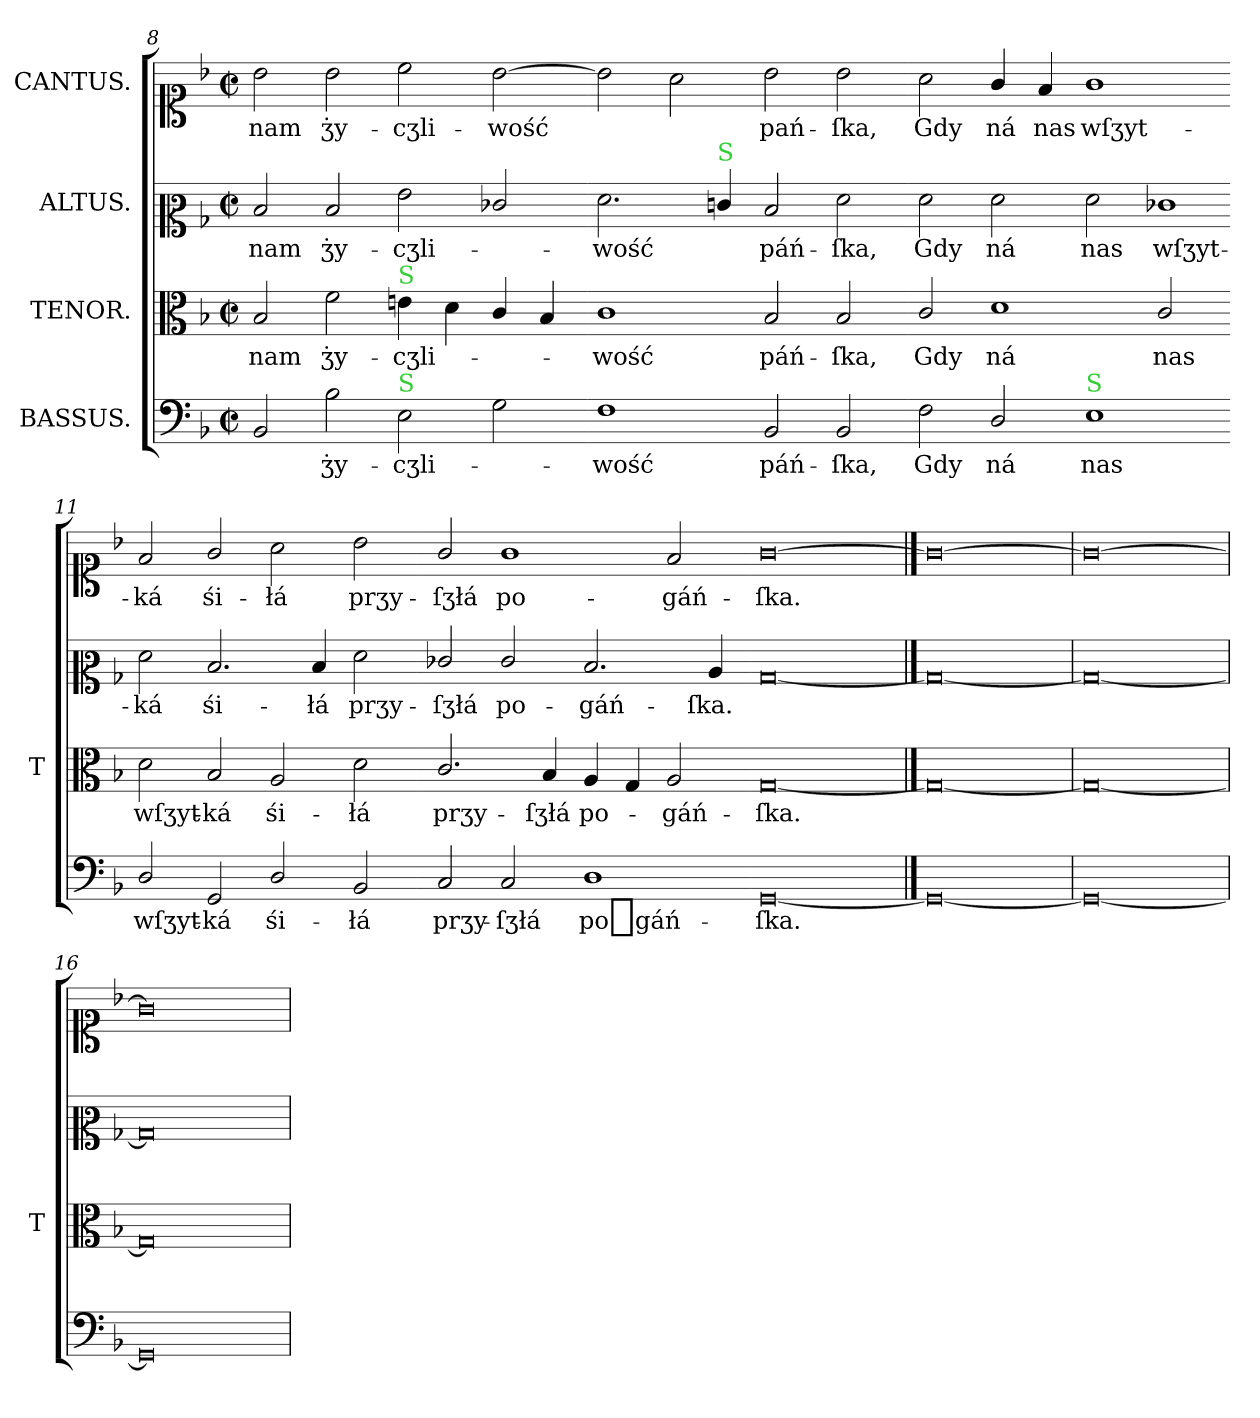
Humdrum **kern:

**kern	**text	**kern	**text	**kern	**text	**kern	**text
*part4	*part4	*part3	*part3	*part2	*part2	*part1	*part1
*staff4	*staff4	*staff3	*staff3	*staff2	*staff2	*staff1	*staff1
*I"BASSUS.	*	*I"TENOR.	*	*I"ALTUS.	*	*I"CANTUS.	*
*	*	*I'T	*	*	*	*	*
*clefF4	*	*clefC3	*	*clefC2	*	*clefC1	*
*k[b-]	*	*k[b-]	*	*k[b-]	*	*k[b-]	*
*M2/1	*	*M2/1	*	*M2/1	*	*M2/1	*
*met(c|)	*	*met(c|)	*	*met(c|)	*	*met(c|)	*
=8	=8	=8	=8	=8	=8	=8	=8
2BB-/	.	2B-/	nam	2d/	nam	2b-\	nam
2B-\	ʒ̇y-	2f\	ʒ̇y-	2d/	ʒ̇y-	2b-\	ʒ̇y-
!	!	!LO:TX:a:color=limegreen:t=S	!	!	!	!	!
!LO:TX:a:color=limegreen:t=S	!	!	!	!	!	!	!
2E\	-cʒli-	4en\	-cʒli-	2g\	cʒli-	2cc\	-cʒli-
.	.	4d\	.	.	.	.	.
2G\	.	4c/	.	2e-X/	.	[2b-\	-wość
.	.	4B-/	.	.	.	.	.
=9-	=9-	=9-	=9-	=9-	=9-	=9-	=9-
1F\	-wość	1c\	-wość	2.f\	-wość	2b-\]	.
.	.	.	.	.	.	2a\	.
!	!	!	!	!LO:TX:a:color=limegreen:t=S	!	!	!
.	.	.	.	4en/	.	.	.
2BB-/	páń-	2B-/	páń-	2d/	páń-	2b-\	pań-
2BB-/	-ſka,	2B-/	-ſka,	2f\	-ſka,	2b-\	-ſka,
=10-	=10-	=10-	=10-	=10-	=10-	=10-	=10-
2F\	Gdy	2c/	Gdy	2f\	Gdy	2a\	Gdy
2D/	ná	1d\	ná	2f\	ná	4g/	ná
.	.	.	.	.	.	4f/	nas
!LO:TX:a:color=limegreen:t=S	!	!	!	!	!	!	!
1E\	nas	.	.	2f\	nas	1g\	wſʒyt-
!	!	!	!	!LO:N:vis=1	!	!	!
.	.	2c/	nas	2e-X\	wſʒyt-	.	.
=11-	=11-	=11-	=11-	=11-	=11-	=11-	=11-
2D/	wſʒyt-	2d\	wſʒyt-	2f\	-ká	2f/	-ká
2GG/	-ká	2B-/	-ká	2.d/	śi-	2g/	śi-
2D/	śi-	2A/	śi-	.	.	2a\	-łá
.	.	.	.	4d/	-łá	.	.
2BB-/	-łá	2d\	-łá	2f\	prʒy-	2b-\	prʒy-
=12-	=12-	=12-	=12-	=12-	=12-	=12-	=12-
2C/	prʒy-	2.c/	prʒy-	2e-X/	-ſʒłá	2g/	-ſʒłá
2C/	-ſʒłá	.	.	2e-/	po-	1g\	po-
.	.	4B-/	-ſʒłá	.	.	.	.
1D\	po_gáń-	4A/	po-	2.d/	-gáń-	.	.
.	.	4G/	.	.	.	.	.
.	.	2A/	-gáń-	.	.	2f/	-gáń-
.	.	.	.	4c/	-ſka.	.	.
=13-	=13-	=13-	=13-	=13-	=13-	=13-	=13-
[0GG/	-ſka.	[0G/	-ſka.	[0B-/	.	[0g\	-ſka.
==14	==14	==14	==14	==14	==14	==14	==14
0GG/_	.	0G/_	.	0B-/_	.	0g\_	.
=15	=15	=15	=15	=15	=15	=15	=15
0GG/_	.	0G/_	.	0B-/_	.	0g\_	.
=16	=16	=16	=16	=16	=16	=16	=16
0GG/]	.	0G/]	.	0B-/]	.	0g\]	.
=	=	=	=	=	=	=	=
*-	*-	*-	*-	*-	*-	*-	*-
